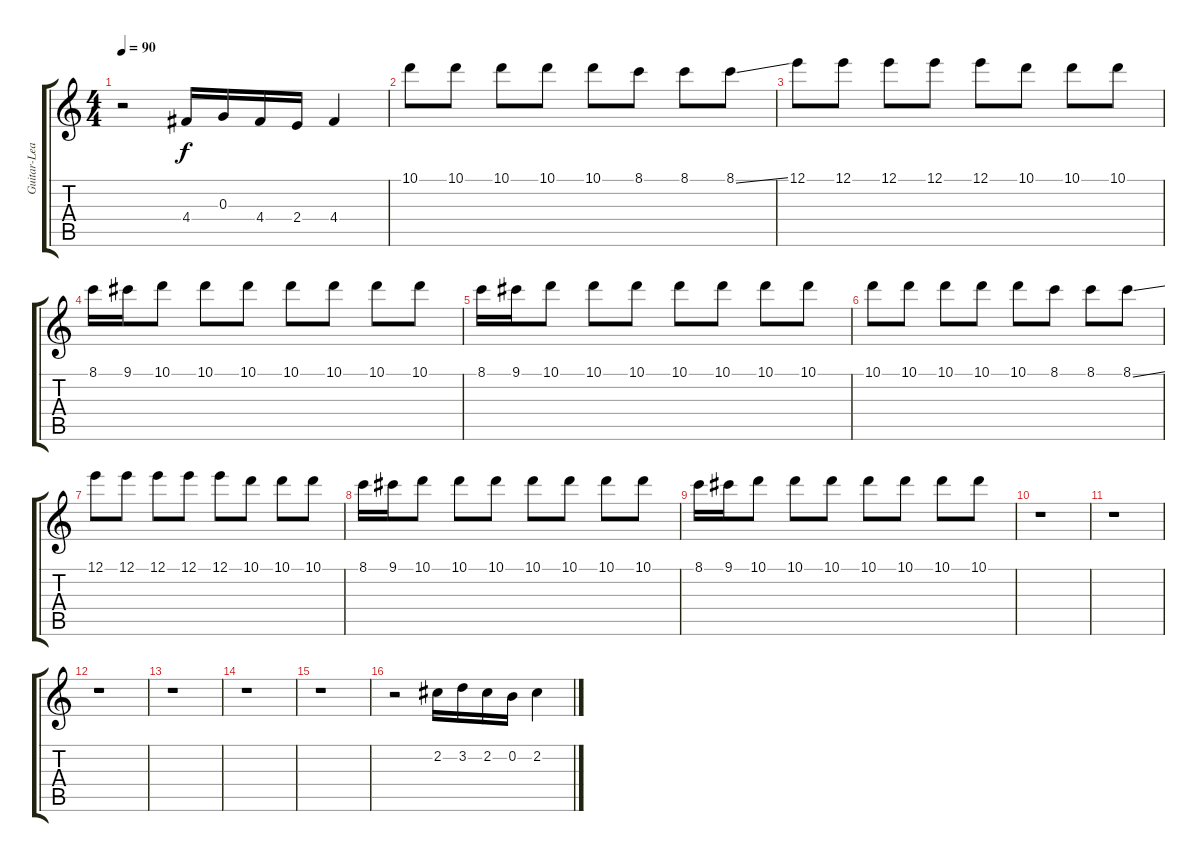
\track ("Guitar-Lead" "Guitar-Lea") {instrument distortionguitar}
\staff {score tabs}
\tuning (E4 B3 G3 D3 A2 E2) {hide}
\ts (4 4)
\tempo 90
\clef g2
\ks c
r.2{dy f} 4.4.16 0.3.16 4.4.16 2.4.16 4.4.4 |
10.1.8 10.1.8 10.1.8 10.1.8 10.1.8 8.1.8 8.1.8 8.1{ss}.8 |
12.1.8 12.1.8 12.1.8 12.1.8 12.1.8 10.1.8 10.1.8 10.1.8 |
8.1.16 9.1.16 10.1.8 10.1.8 10.1.8 10.1.8 10.1.8 10.1.8 10.1.8 |
8.1.16 9.1.16 10.1.8 10.1.8 10.1.8 10.1.8 10.1.8 10.1.8 10.1.8 |
10.1.8 10.1.8 10.1.8 10.1.8 10.1.8 8.1.8 8.1.8 8.1{ss}.8 |
12.1.8 12.1.8 12.1.8 12.1.8 12.1.8 10.1.8 10.1.8 10.1.8 |
8.1.16 9.1.16 10.1.8 10.1.8 10.1.8 10.1.8 10.1.8 10.1.8 10.1.8 |
8.1.16 9.1.16 10.1.8 10.1.8 10.1.8 10.1.8 10.1.8 10.1.8 10.1.8 |
r.1 |
r.1 |
r.1 |
r.1 |
r.1 |
r.1 |
r.2 2.2.16 3.2.16 2.2.16 0.2.16 2.2.4
